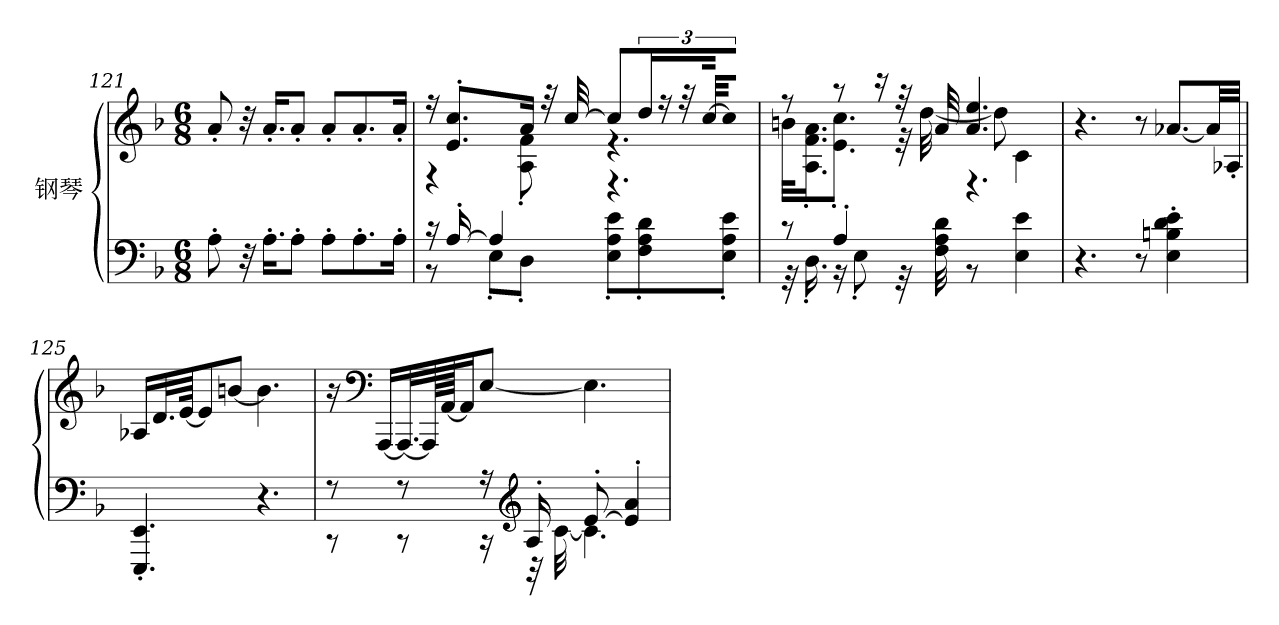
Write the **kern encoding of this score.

**kern	**kern
*part1	*part1
*staff2	*staff1
*I"钢琴	*
*clefF4	*clefG2
*k[b-]	*k[b-]
*M6/8	*M6/8
=121	=121
8A'\	8a'/
32r	32r
16.A'\KL	16.a'/KL
8A'\J	8a'/J
8A'\L	8a'/L
8.A'\	8.a'/
16A'\Jk	16a'/Jk
=122	=122
*^	*^
16r	8r	16r	4r
[16A'/	.	8.e/' 8.cc/'L	.
4A/]	8E'\L	.	.
.	8D'\J	16a/Jk	8A\' 8f\'
.	.	32r	.
.	.	[32cc/	.
4.r	8E\' 8A\' 8e\'L	8cc/L]	4.r
.	8F\' 8A\' 8d\'	24dd/Jk	.
.	.	24r	.
.	.	48r	.
.	.	[48cc/KKL	.
.	8E\' 8A\' 8e\'J	8cc/J]	.
!!LO:LB:g=z	!!
=123	=123	=123	=123
8r	32r	8r	32bn\KLL
.	16.D'\	.	16.A\' 16.f\' 16.a\'J
4A'/	16r	8r	8.e\' 8.cc\'J
.	8E'\	.	.
.	.	16r	.
.	32r	32r	32r
.	32F\ 32A\ 32d\	32a/	[32dd\
4.r	8r	4.a/ 4.ee/	8dd\]
.	4E\ 4e\	.	4c\
*v	*v	*	*
*	*v	*v
=124	=124
4.r	4.r
8r	8r
4E\' 4Bn\' 4d\' 4e\'	[8.a-X/L
.	32a-/LL]
.	32A-X'/JJJ
=125	=125
4.EEE/' 4.EE/'	16A-X/LL
.	32.d/L
.	[64e/JJK
.	8e/]
.	[8bn/J
4.r	4.b\]
!!LO:PB:g=z
=126	=126
*^	*
8r	8r	16r
*	*	*clefF4
.	.	[16AAA/LL
8r	8r	32.AAA/L_
.	.	128AAA/LL]
.	.	[128AA/JJJ
.	.	16AA/J]
16r	16r	[8E/J
*clefG2	*	*
16A'/	32r	.
.	[32c\	.
[8e'/	4.c\]	4.E\]
4e/]' 4a/'	.	.
*v	*v	*
=	=
*-	*-
